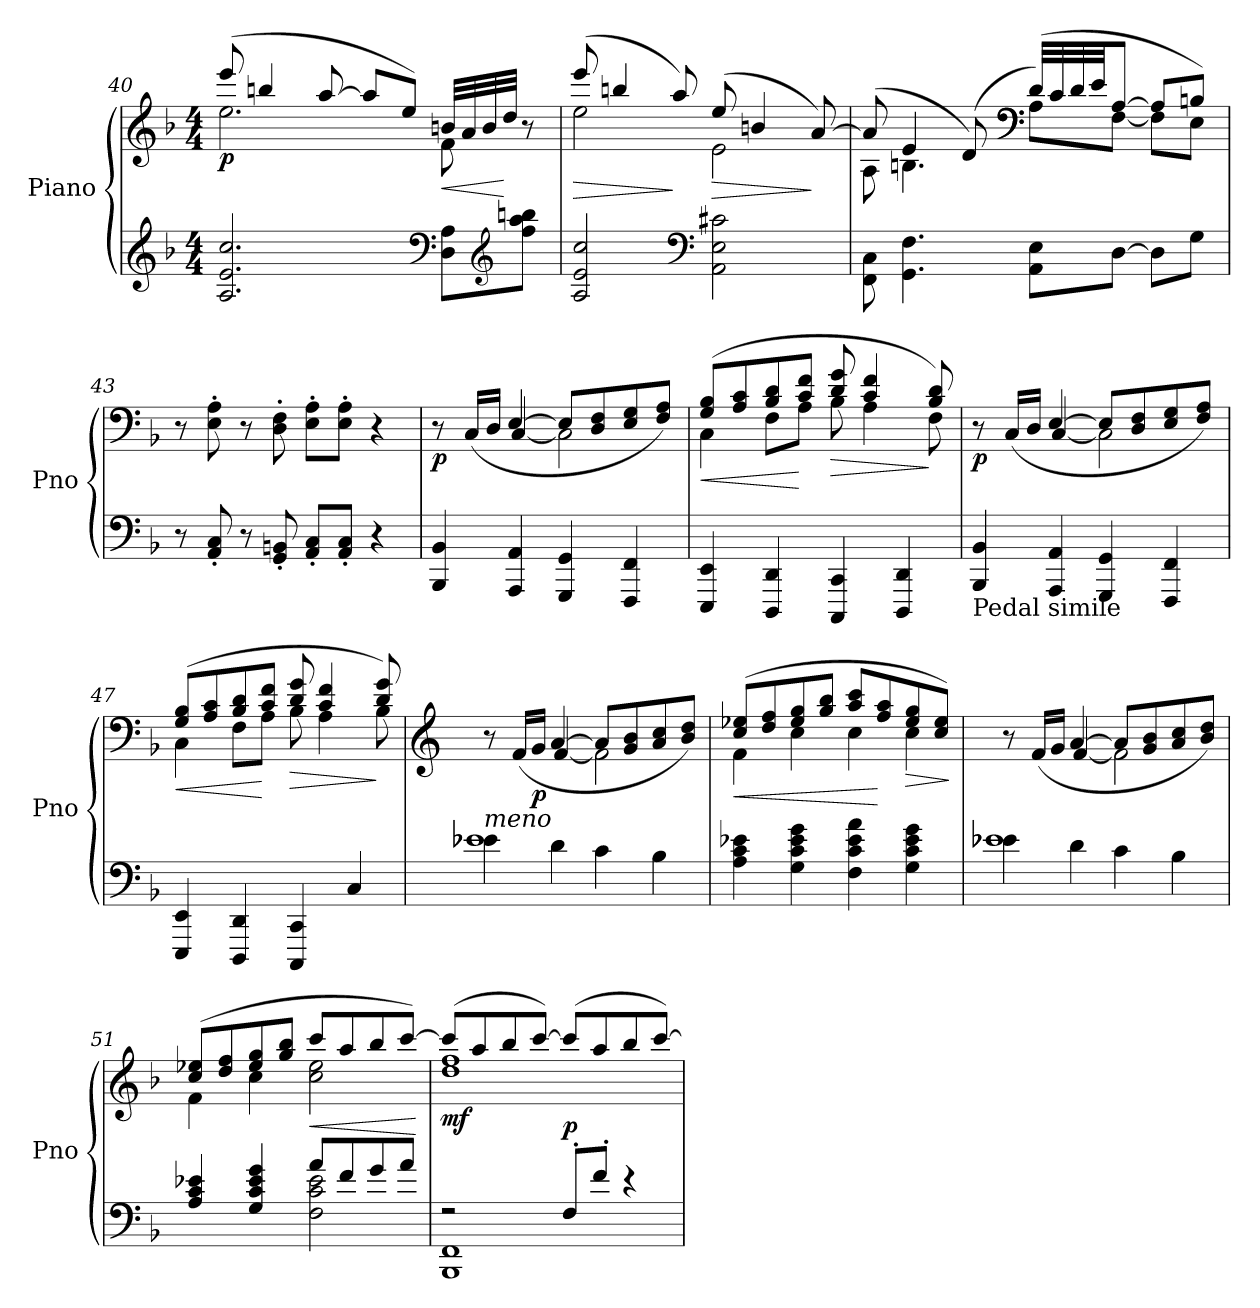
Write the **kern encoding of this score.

**kern	**kern	**dynam
*part1	*part1	*part1
*staff2	*staff1	*staff1/2
*I"Piano	*	*
*I'Pno	*	*
*clefG2	*clefG2	*
*k[b-]	*k[b-]	*
*M4/4	*M4/4	*
=40	=40	=40
*	*^	*
!	!	!	!LO:DY:b
2.A/ 2.e/ 2.cc/	(>8eee/	2.ee\	p
.	4bbn/	.	.
.	[8aa/	.	.
.	8aa/L]	.	.
.	8ee/J)	.	.
*clefF4	*	*	*
!	!	!	!LO:HP:b
8D\ 8A\L	(<32bn/LLL	8f\	<
.	32a/	.	.
.	32b/	.	.
.	32dd/JJJ	.	[
*clefG2	*	*	*
8ff\ 8aa\ 8bbn\J)	8r	8ryy	.
!!LO:LB:g=z	!!
=41	=41	=41	=41
!	!	!	!LO:HP:b
2A/ 2e/ 2cc/	(>8eee/	2ee\	>
.	4bbn/	.	.
.	8aa/)	.	]
*clefF4	*	*	*
!	!	!	!LO:HP:b
2AA\ 2E\ 2c#X\	(>8ee/	2e\	>
.	4bn/	.	.
.	[8a/)	.	]
=42	=42	=42	=42
8FF\ 8C\	(>8a/]	8A\	.
!	!	!	!LO:DY:b
4.GG\ 4.F\	4e/	4.Bn\	other-dynamics
.	(>8d/)	.	.
*	*clefF4	*	*
8AA\ 8E\L	(>32d/LLL)	8A\L	.
.	32c/	.	.
.	32d/	.	.
.	32e/JJ	.	.
[8D\J	[8A/J	[8F\J	.
8D\L]	8A/L]	8F\L]	.
8G\J	8Bn/J)	8E\J	.
*	*v	*v	*
=43	=43	=43
8r	8r	.
!	!	!LO:DY:b
!	!	!LO:DY:n=1:b
8AA/' 8C/'	8E\' 8A\'	other-dynamics pp
8r	8r	.
8GG/' 8BBn/'	8D\' 8F\'	.
8AA/' 8C/'L	8E\' 8A\'L	.
8AA/' 8C/'J	8E\' 8A\'J	.
4r	4r	.
!!LO:LB:g=z
=44	=44	=44
*	*^	*
!	!	!	!LO:DY:b
4BBB-/ 4BB-/	8r	4ryy	p
.	(>16C/LL	.	.
.	16D/JJ	.	.
4AAA/ 4AA/	[4E/	[4C/	.
4GGG/ 4GG/	8E/L]	2C\]	.
.	8D/ 8F/	.	.
4FFF/ 4FF/	8E/ 8G/	.	.
.	8F/ 8A/J)	.	.
=45	=45	=45	=45
!	!	!	!LO:HP:b
4EEE/ 4EE/	(>8G/ 8B-/L	4C\	<
.	8A/ 8c/	.	.
4DDD/ 4DD/	8B-/ 8d/	8F\L	.
.	8c/ 8f/J	8A\J	[
!	!	!	!LO:HP:b
4CCC/ 4CC/	8d/ 8g/	8B-\	>
.	4c/ 4f/	4A\	.
4DDD/ 4DD/	.	.	.
.	8B-/ 8d/)	8F\	]
=46	=46	=46	=46
!LO:TX:b:t=Pedal simile	!	!	!
!	!	!	!LO:DY:b
4BBB-/ 4BB-/	8r	4ryy	p
.	(>16C/LL	.	.
.	16D/JJ	.	.
4AAA/ 4AA/	[4E/	[4C/	.
4GGG/ 4GG/	8E/L]	2C\]	.
.	8D/ 8F/	.	.
4FFF/ 4FF/	8E/ 8G/	.	.
.	8F/ 8A/J)	.	.
=47	=47	=47	=47
!	!	!	!LO:HP:b
4EEE/ 4EE/	(>8G/ 8B-/L	4C\	<
.	8A/ 8c/	.	.
4DDD/ 4DD/	8B-/ 8d/	8F\L	.
.	8c/ 8f/J	8A\J	[
!	!	!	!LO:HP:b
4CCC/ 4CC/	8d/ 8g/	8B-\	>
.	4c/ 4f/	4A\	.
4C/	.	.	.
.	8d/ 8g/)	8B-\	]
!!LO:LB:g=z	!!
=48	=48	=48	=48
*	*clefG2	*	*
*^	*	*	*
!	!	!LO:TX:b:i:t=meno	!	!
!	!	!	!	!LO:DY:b=2
!	!	!	!	!LO:DY:n=1:b=2
4e-X\	1e-	8r	4ryy	p other-dynamics
.	.	(>16f/LL	.	.
!	!	!	!	!LO:DY:n=2:b
.	.	16g/JJ	.	p
4d\	.	[4a/	[4f/	.
4c\	.	8a/L]	2f\]	.
.	.	8g/ 8b-/	.	.
4B-\	.	8a/ 8cc/	.	.
.	.	8b-/ 8dd/J)	.	.
*v	*v	*	*	*
=49	=49	=49	=49
!	!	!	!LO:HP:b
4A\ 4c\ 4e-X\	(>8cc/ 8ee-X/L	4f\	<
.	8dd/ 8ff/	.	.
4G\ 4c\ 4e-\ 4g\	8ee-/ 8gg/	4cc\	.
.	8gg/ 8bb-/J	.	.
4F\ 4c\ 4e-\ 4a\	8aa/ 8ccc/L	4cc\	.
.	8ff/ 8aa/	.	[
!	!	!	!LO:HP:b
4G\ 4c\ 4e-\ 4g\	8ee-/ 8gg/	4cc\	>
.	8cc/ 8ee-/J)	.	.
*	*v	*v	*
.	.	]
=50	=50	=50
*^	*^	*
4e-X\	1e-	8r	4ryy	.
.	.	(>16f/LL	.	.
.	.	16g/JJ	.	.
4d\	.	[4a/	[4f/	.
4c\	.	8a/L]	2f\]	.
.	.	8g/ 8b-/	.	.
4B-\	.	8a/ 8cc/	.	.
.	.	8b-/ 8dd/J)	.	.
=51	=51	=51	=51	=51
4A/ 4c/ 4e-X/	2ryy	(>8cc/ 8ee-X/L	4f\	.
.	.	8dd/ 8ff/	.	.
4G/ 4c/ 4e-/ 4g/	.	8ee-/ 8gg/	4cc\	.
.	.	8gg/ 8bb-/J	.	.
!	!	!	!	!LO:HP:b
8a/L	2F\ 2c\ 2e-\	8ccc/L	2cc\ 2ee-\	<
8f/	.	8aa/	.	.
8g/	.	8bb-/	.	.
8a/J	.	[8ccc/J)	.	.
*v	*v	*	*	*
*	*v	*v	*
.	.	[
!!LO:LB:g=z
=52	=52	=52
*^	*^	*
!	!	!	!	!LO:DY:b
2r	1BBB- 1FF	(>8ccc/L]	1dd 1ff	mf
.	.	8aa/	.	.
.	.	8bb-/	.	.
.	.	[8ccc/J)	.	.
!	!	!	!	!LO:DY:a=2
8F'/L	.	(>8ccc/L]	.	p
8f'/J	.	8aa/	.	.
4r	.	8bb-/	.	.
.	.	[8ccc/J)	.	.
*v	*v	*	*	*
*	*v	*v	*
=	=	=
*-	*-	*-
